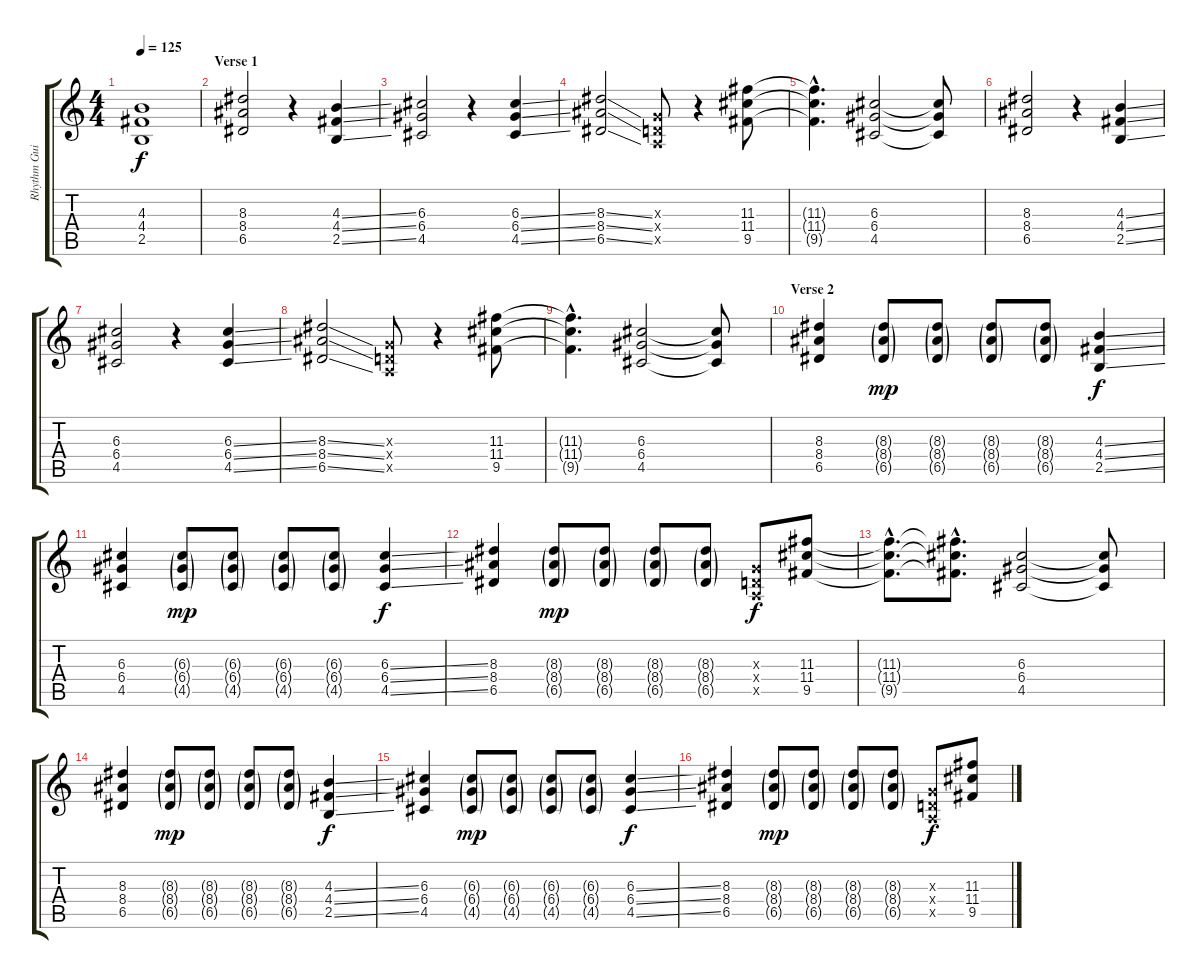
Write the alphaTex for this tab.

\track ("Rhythm Guitar" "Rhythm Gui") {instrument distortionguitar}
\staff {score tabs}
\tuning (E4 B3 G3 D3 A2 E2) {hide}
\ts (4 4)
\tempo 125
\clef g2
\ks c
(4.3 4.4 2.5).1{dy f} |
\section ("" "Verse 1")
(8.3 8.4 6.5).2 r.4 (4.3{ss} 4.4{ss} 2.5{ss}).4 |
(6.3 6.4 4.5).2 r.4 (6.3{ss} 6.4{ss} 4.5{ss}).4 |
(8.3{ss} 8.4{ss} 6.5{ss}).2 (0.3{x} 0.4{x} 0.5{x}).8 r.4 (11.3 11.4 9.5).8 |
(11.3{hac t} 11.4{hac t} 9.5{hac t}).4{d} (6.3 6.4 4.5).2 (6.3{t} 6.4{t} 4.5{t}).8 |
(8.3 8.4 6.5).2 r.4 (4.3{ss} 4.4{ss} 2.5{ss}).4 |
(6.3 6.4 4.5).2 r.4 (6.3{ss} 6.4{ss} 4.5{ss}).4 |
(8.3{ss} 8.4{ss} 6.5{ss}).2 (0.3{x} 0.4{x} 0.5{x}).8 r.4 (11.3 11.4 9.5).8 |
(11.3{hac t} 11.4{hac t} 9.5{hac t}).4{d} (6.3 6.4 4.5).2 (6.3{t} 6.4{t} 4.5{t}).8 |
\section ("" "Verse 2")
(8.3 8.4 6.5).4 (8.3{g} 8.4{g} 6.5{g}).8{dy mp} (8.3{g} 8.4{g} 6.5{g}).8 (8.3{g} 8.4{g} 6.5{g}).8 (8.3{g} 8.4{g} 6.5{g}).8 (4.3{ss} 4.4{ss} 2.5{ss}).4{dy f} |
(6.3 6.4 4.5).4 (6.3{g} 6.4{g} 4.5{g}).8{dy mp} (6.3{g} 6.4{g} 4.5{g}).8 (6.3{g} 6.4{g} 4.5{g}).8 (6.3{g} 6.4{g} 4.5{g}).8 (6.3{ss} 6.4{ss} 4.5{ss}).4{dy f} |
(8.3 8.4 6.5).4 (8.3{g} 8.4{g} 6.5{g}).8{dy mp} (8.3{g} 8.4{g} 6.5{g}).8 (8.3{g} 8.4{g} 6.5{g}).8 (8.3{g} 8.4{g} 6.5{g}).8 (0.3{x} 0.4{x} 0.5{x}).8{dy f} (11.3 11.4 9.5).8 |
(11.3{hac t} 11.4{hac t} 9.5{hac t}).8{d} (11.3{hac t} 11.4{hac t} 9.5{hac t}).8{d} (6.3 6.4 4.5).2 (6.3{t} 6.4{t} 4.5{t}).8 |
(8.3 8.4 6.5).4 (8.3{g} 8.4{g} 6.5{g}).8{dy mp} (8.3{g} 8.4{g} 6.5{g}).8 (8.3{g} 8.4{g} 6.5{g}).8 (8.3{g} 8.4{g} 6.5{g}).8 (4.3{ss} 4.4{ss} 2.5{ss}).4{dy f} |
(6.3 6.4 4.5).4 (6.3{g} 6.4{g} 4.5{g}).8{dy mp} (6.3{g} 6.4{g} 4.5{g}).8 (6.3{g} 6.4{g} 4.5{g}).8 (6.3{g} 6.4{g} 4.5{g}).8 (6.3{ss} 6.4{ss} 4.5{ss}).4{dy f} |
(8.3 8.4 6.5).4 (8.3{g} 8.4{g} 6.5{g}).8{dy mp} (8.3{g} 8.4{g} 6.5{g}).8 (8.3{g} 8.4{g} 6.5{g}).8 (8.3{g} 8.4{g} 6.5{g}).8 (0.3{x} 0.4{x} 0.5{x}).8{dy f} (11.3 11.4 9.5).8
